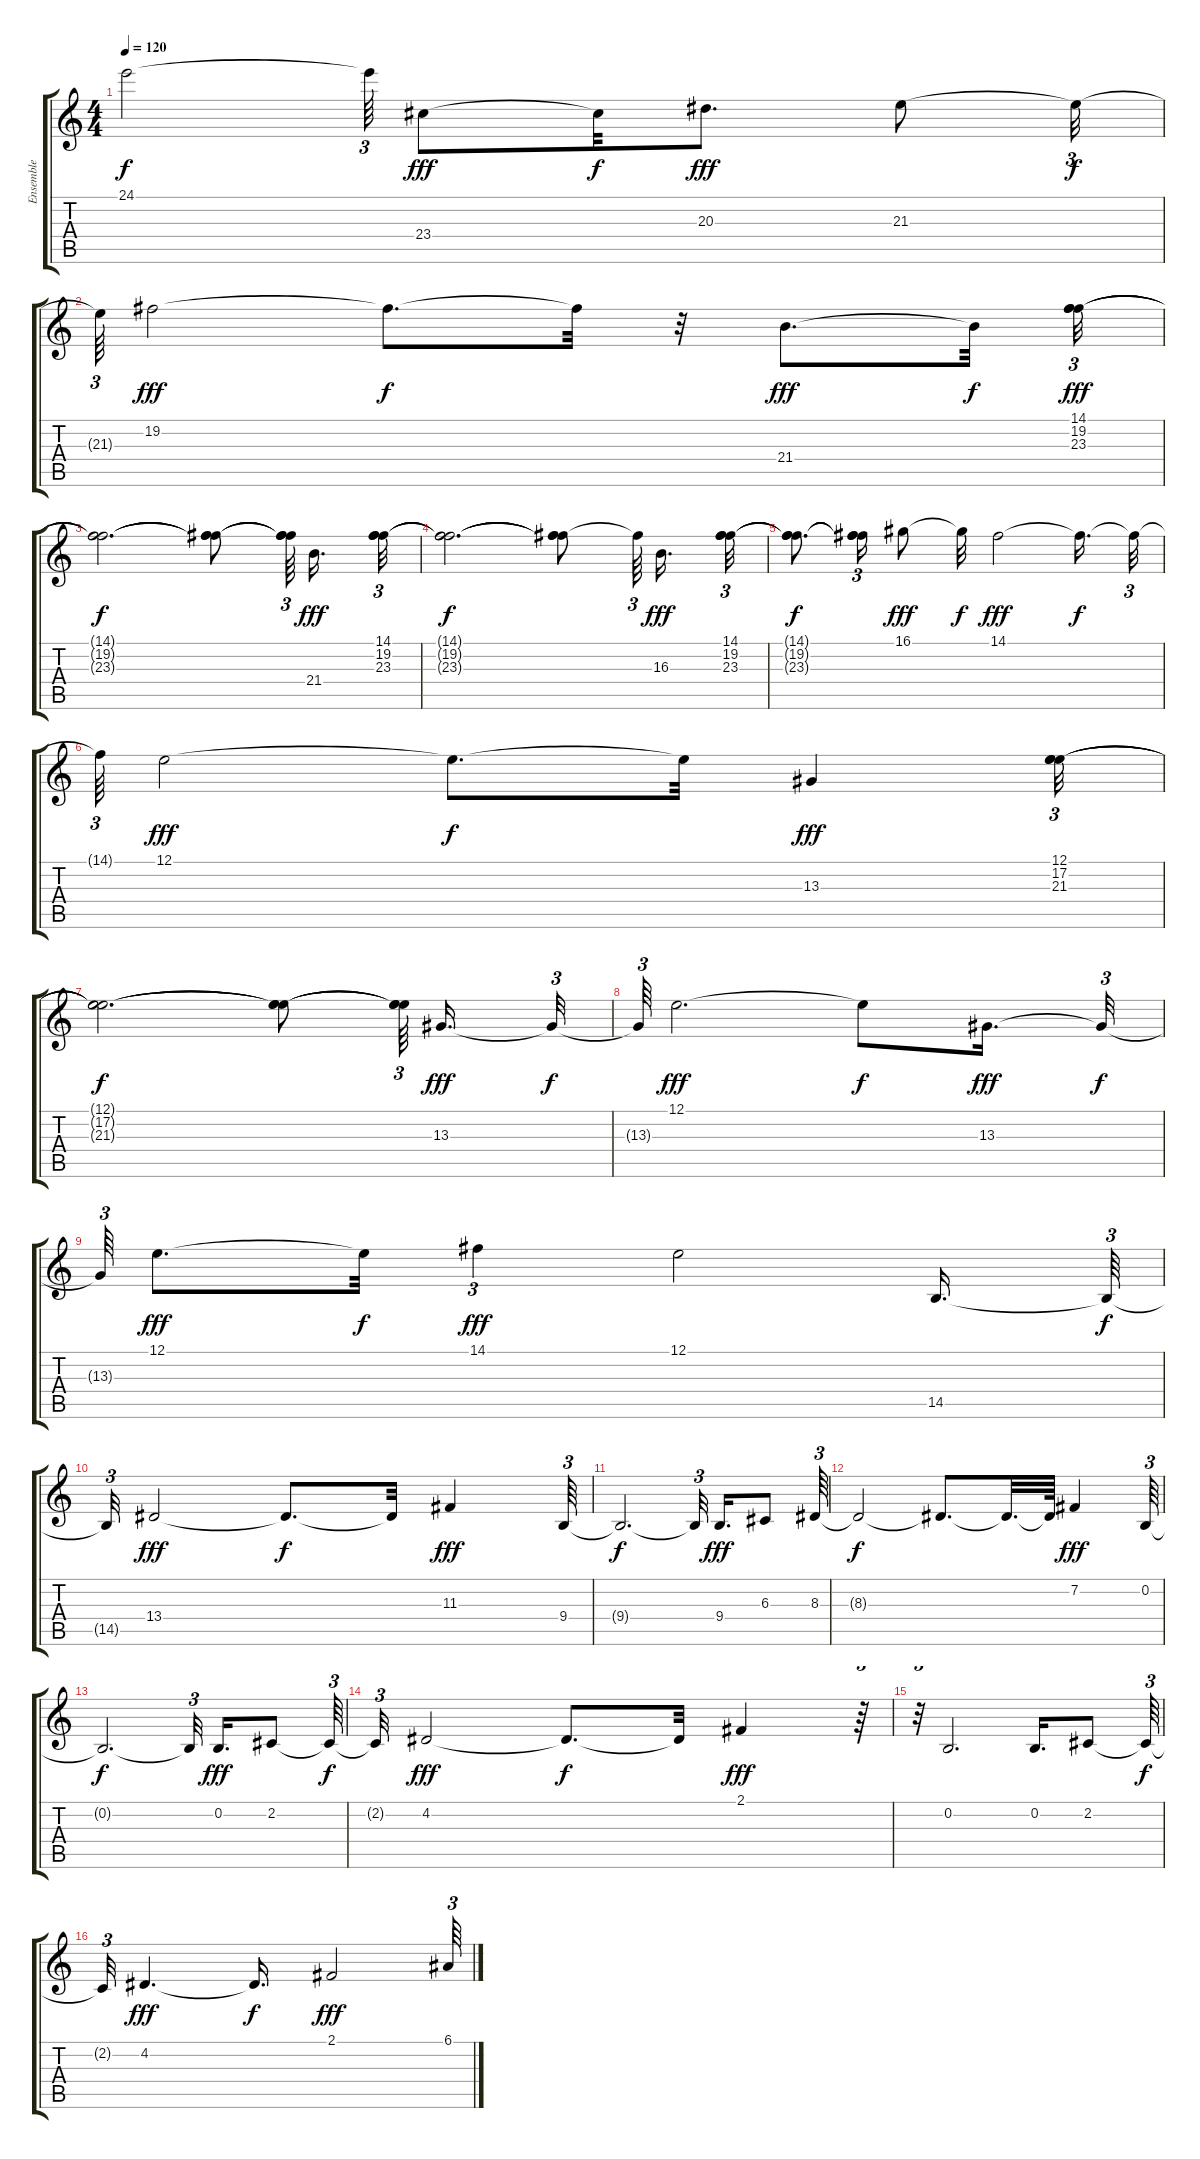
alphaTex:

\track ("Ensemble" "Ensemble") {instrument stringensemble2}
\staff {score tabs}
\tuning (E4 B3 G3 D3 A2 E2) {hide}
\ts (4 4)
\tempo 120
\clef g2
\ks c
24.1{t}.2{dy f} 24.1{t}.64{tu (3 2)} 23.4.8{dy fff} 23.4{t}.32{dy f} 20.3.8{d dy fff} 21.3.8 21.3{t}.32{tu (3 2) dy f} |
21.3{t}.64{tu (3 2)} 19.2.2{dy fff} 19.2{t}.8{d dy f} 19.2{t}.32 r.32 21.4.8{d dy fff} 21.4{t}.32{dy f} (14.1 19.2 23.3).32{tu (3 2) dy fff} |
(14.1{t} 19.2{t} 23.3{t}).2{d dy f} (14.1{t} 19.2{t} 23.3{t}).8 (14.1{t} 19.2{t} 23.3{t}).64{tu (3 2)} 21.4.16{d dy fff} (14.1 19.2 23.3).32{tu (3 2)} |
(14.1{t} 19.2{t} 23.3{t}).2{d dy f} (14.1{t} 19.2{t} 23.3{t}).8 14.1{t}.64{tu (3 2)} 16.3.16{d dy fff} (14.1 19.2 23.3).32{tu (3 2)} |
(14.1{t} 19.2{t} 23.3{t}).8{d dy f} (14.1{t} 19.2{t} 23.3{t}).16{tu (3 2)} 16.1.8{dy fff} 16.1{t}.32{dy f} 14.1.2{dy fff} 14.1{t}.16{d dy f} 14.1{t}.32{tu (3 2)} |
14.1{t}.64{tu (3 2)} 12.1.2{dy fff} 12.1{t}.8{d dy f} 12.1{t}.32 13.3.4{dy fff} (12.1 17.2 21.3).32{tu (3 2)} |
(12.1{t} 17.2{t} 21.3{t}).2{d dy f} (12.1{t} 17.2{t} 21.3{t}).8 (12.1{t} 17.2{t} 21.3{t}).64{tu (3 2)} 13.3.16{d dy fff} 13.3{t}.32{tu (3 2) dy f} |
13.3{t}.64{tu (3 2)} 12.1.2{d dy fff} 12.1{t}.8{dy f} 13.3.16{d dy fff} 13.3{t}.32{tu (3 2) dy f} |
13.3{t}.64{tu (3 2)} 12.1.8{d dy fff} 12.1{t}.32{dy f} 14.1.4{tu (3 2) dy fff} 12.1.2 14.5.16{d} 14.5{t}.64{tu (3 2) dy f} |
14.5{t}.32{tu (3 2)} 13.4.2{dy fff} 13.4{t}.8{d dy f} 13.4{t}.32 11.3.4{dy fff} 9.4.64{tu (3 2)} |
9.4{t}.2{d dy f} 9.4{t}.32{tu (3 2)} 9.4.16{d dy fff} 6.3.8 8.3.64{tu (3 2)} |
8.3{t}.2{dy f} 8.3{t}.8{d} 8.3{t}.32{d} 8.3{t}.64 7.2.4{dy fff} 0.2.64{tu (3 2)} |
0.2{t}.2{d dy f} 0.2{t}.32{tu (3 2)} 0.2.16{d dy fff} 2.2.8 2.2{t}.64{tu (3 2) dy f} |
2.2{t}.32{tu (3 2)} 4.2.2{dy fff} 4.2{t}.8{d dy f} 4.2{t}.32 2.1.4{dy fff} r.64{tu (3 2)} |
r.32{tu (3 2)} 0.2.2{d} 0.2.16{d} 2.2.8 2.2{t}.64{tu (3 2) dy f} |
2.2{t}.32{tu (3 2)} 4.2.4{d dy fff} 4.2{t}.16{d dy f} 2.1.2{dy fff} 6.1.64{tu (3 2)}
